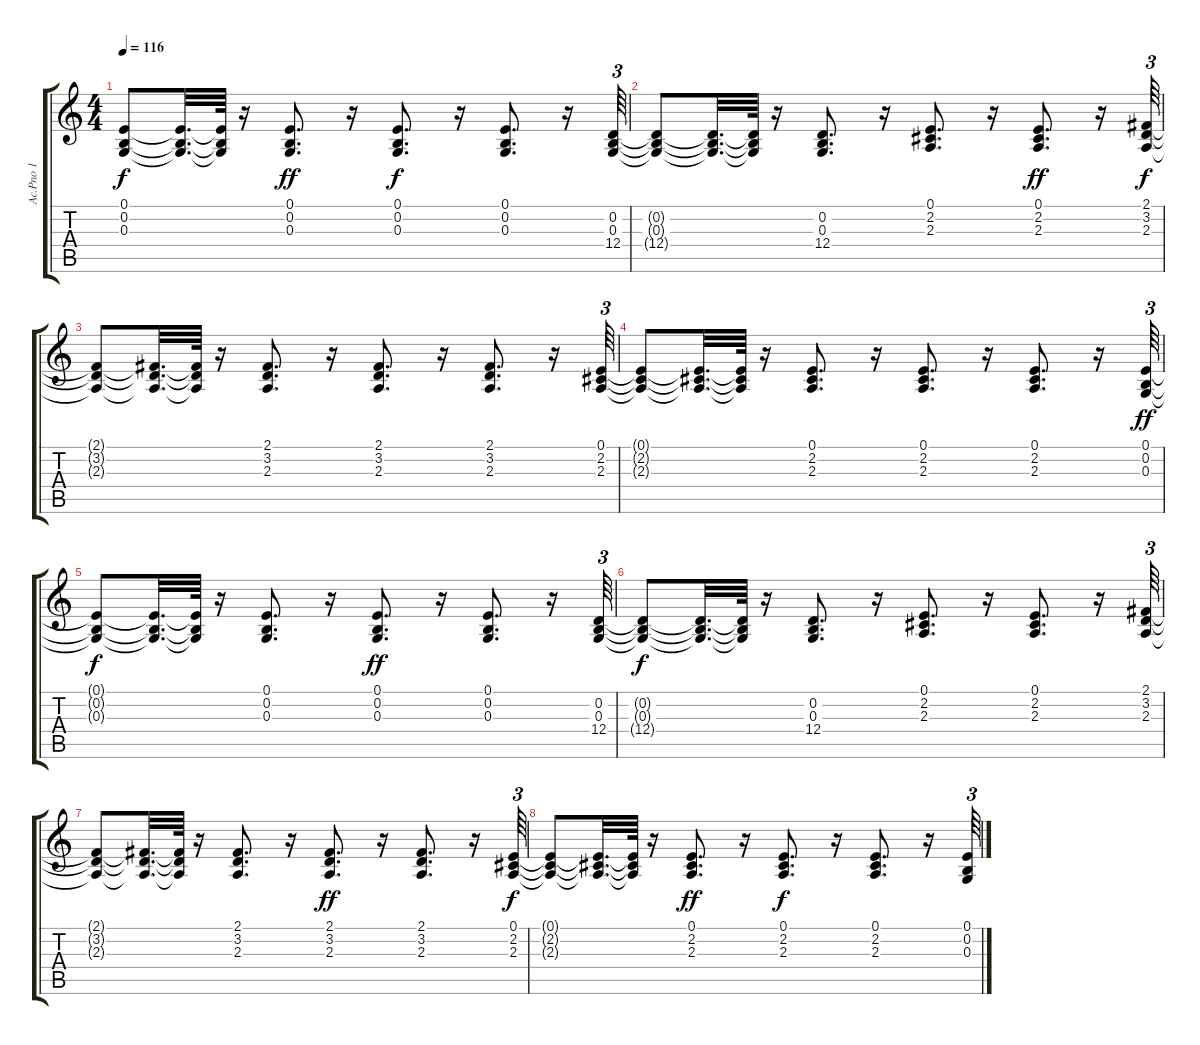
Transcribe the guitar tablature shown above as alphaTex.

\track ("Ac.Pno 1" "Ac.Pno 1") {instrument acousticgrandpiano}
\staff {score tabs}
\tuning (E4 B3 G3 D3 A2 E2) {hide}
\ts (4 4)
\tempo 116
\clef g2
\ks c
(0.1{t} 0.2{t} 0.3{t}).8{dy f} (0.1{t} 0.2{t} 0.3{t}).32{d} (0.1{t} 0.2{t} 0.3{t}).64 r.16 (0.1 0.2 0.3).8{d dy ff} r.16 (0.1 0.2 0.3).8{d dy f} r.16 (0.1 0.2 0.3).8{d} r.16 (0.2 0.3 12.4).64{tu (3 2)} |
(0.2{t} 0.3{t} 12.4{t}).8 (0.2{t} 0.3{t} 12.4{t}).32{d} (0.2{t} 0.3{t} 12.4{t}).64 r.16 (0.2 0.3 12.4).8{d} r.16 (0.1 2.2 2.3).8{d} r.16 (0.1 2.2 2.3).8{d dy ff} r.16 (2.1 3.2 2.3).64{tu (3 2) dy f} |
(2.1{t} 3.2{t} 2.3{t}).8 (2.1{t} 3.2{t} 2.3{t}).32{d} (2.1{t} 3.2{t} 2.3{t}).64 r.16 (2.1 3.2 2.3).8{d} r.16 (2.1 3.2 2.3).8{d} r.16 (2.1 3.2 2.3).8{d} r.16 (0.1 2.2 2.3).64{tu (3 2)} |
(0.1{t} 2.2{t} 2.3{t}).8 (0.1{t} 2.2{t} 2.3{t}).32{d} (0.1{t} 2.2{t} 2.3{t}).64 r.16 (0.1 2.2 2.3).8{d} r.16 (0.1 2.2 2.3).8{d} r.16 (0.1 2.2 2.3).8{d} r.16 (0.1 0.2 0.3).64{tu (3 2) dy ff} |
(0.1{t} 0.2{t} 0.3{t}).8{dy f} (0.1{t} 0.2{t} 0.3{t}).32{d} (0.1{t} 0.2{t} 0.3{t}).64 r.16 (0.1 0.2 0.3).8{d} r.16 (0.1 0.2 0.3).8{d dy ff} r.16 (0.1 0.2 0.3).8{d} r.16 (0.2 0.3 12.4).64{tu (3 2)} |
(0.2{t} 0.3{t} 12.4{t}).8{dy f} (0.2{t} 0.3{t} 12.4{t}).32{d} (0.2{t} 0.3{t} 12.4{t}).64 r.16 (0.2 0.3 12.4).8{d} r.16 (0.1 2.2 2.3).8{d} r.16 (0.1 2.2 2.3).8{d} r.16 (2.1 3.2 2.3).64{tu (3 2)} |
(2.1{t} 3.2{t} 2.3{t}).8 (2.1{t} 3.2{t} 2.3{t}).32{d} (2.1{t} 3.2{t} 2.3{t}).64 r.16 (2.1 3.2 2.3).8{d} r.16 (2.1 3.2 2.3).8{d dy ff} r.16 (2.1 3.2 2.3).8{d} r.16 (0.1 2.2 2.3).64{tu (3 2) dy f} |
(0.1{t} 2.2{t} 2.3{t}).8 (0.1{t} 2.2{t} 2.3{t}).32{d} (0.1{t} 2.2{t} 2.3{t}).64 r.16 (0.1 2.2 2.3).8{d dy ff} r.16 (0.1 2.2 2.3).8{d dy f} r.16 (0.1 2.2 2.3).8{d} r.16 (0.1 0.2 0.3).64{tu (3 2)}
